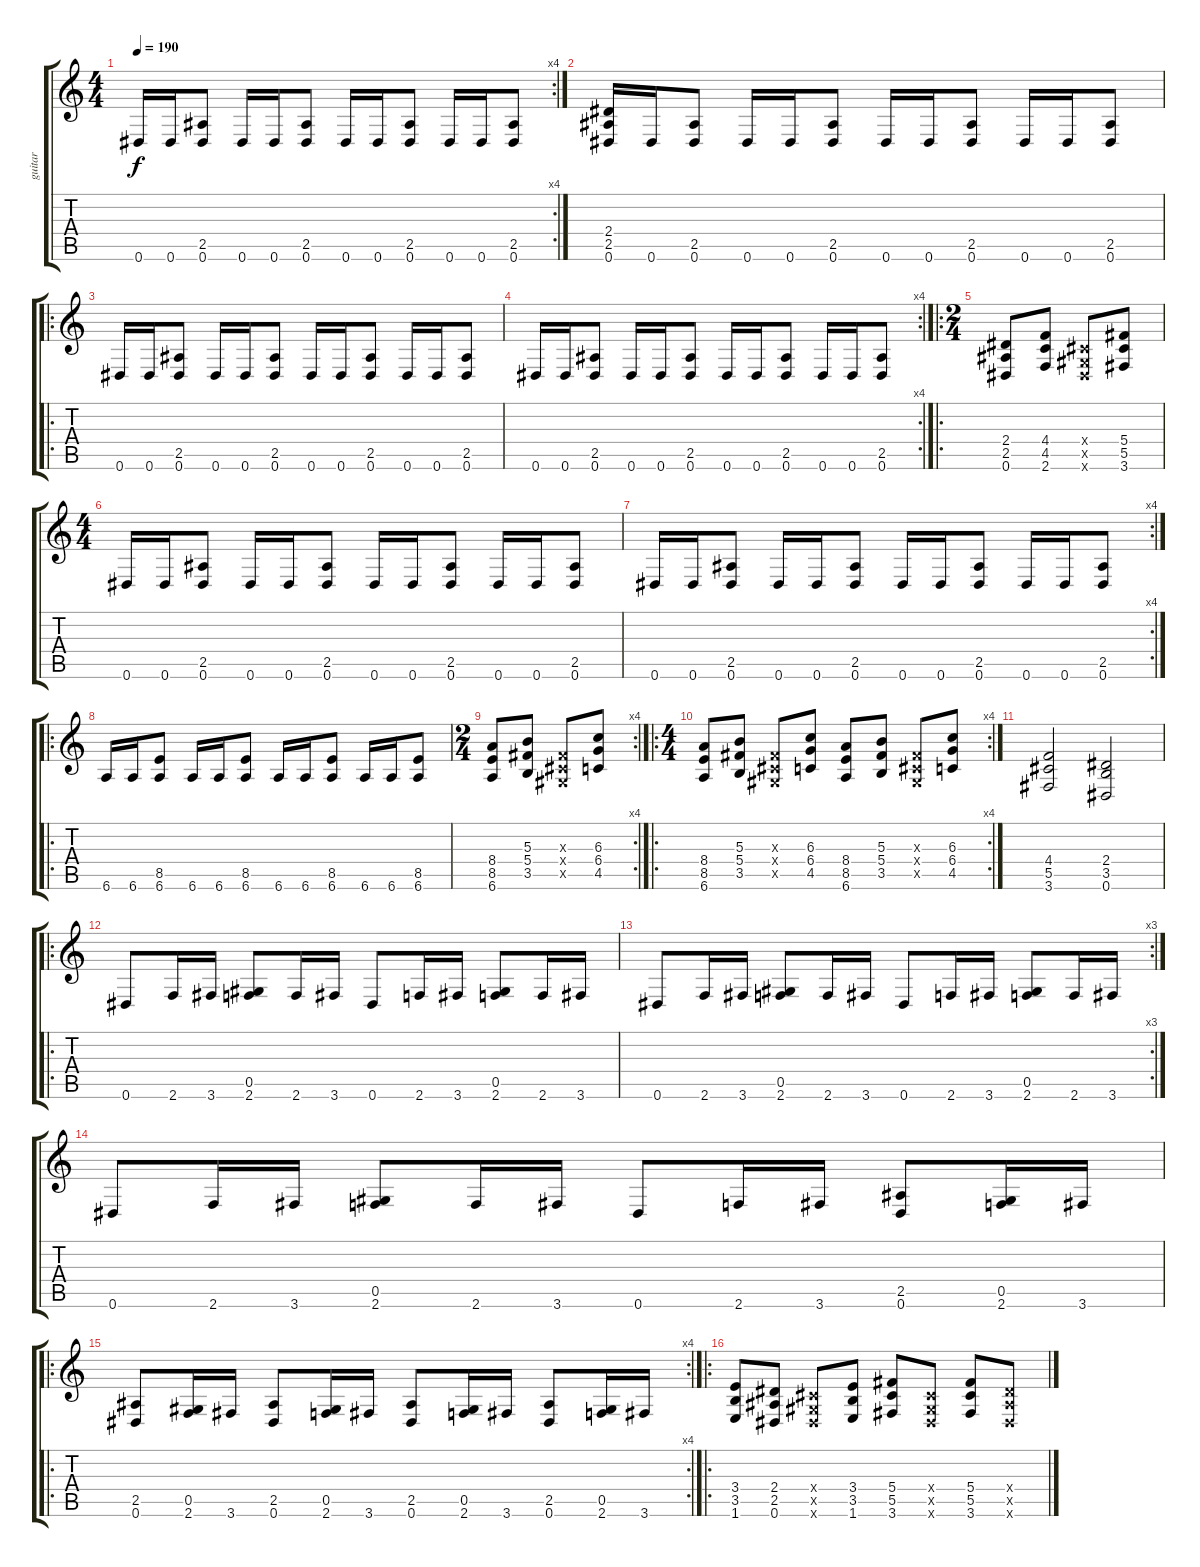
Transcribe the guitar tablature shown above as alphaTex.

\track ("guitar " "guitar ") {instrument overdrivenguitar}
\staff {score tabs}
\tuning (Eb4 Bb3 Gb3 Db3 Ab2 Eb2) {hide}
\rc 4
\ts (4 4)
\tempo 190
\clef g2
\ks c
0.6.16{dy f} 0.6.16 (2.5 0.6).8 0.6.16 0.6.16 (2.5 0.6).8 0.6.16 0.6.16 (2.5 0.6).8 0.6.16 0.6.16 (2.5 0.6).8 |
(2.4 2.5 0.6).16 0.6.16 (2.5 0.6).8 0.6.16 0.6.16 (2.5 0.6).8 0.6.16 0.6.16 (2.5 0.6).8 0.6.16 0.6.16 (2.5 0.6).8 |
\ro
0.6.16 0.6.16 (2.5 0.6).8 0.6.16 0.6.16 (2.5 0.6).8 0.6.16 0.6.16 (2.5 0.6).8 0.6.16 0.6.16 (2.5 0.6).8 |
\rc 4
0.6.16 0.6.16 (2.5 0.6).8 0.6.16 0.6.16 (2.5 0.6).8 0.6.16 0.6.16 (2.5 0.6).8 0.6.16 0.6.16 (2.5 0.6).8 |
\ro
\ts (2 4)
(2.4 2.5 0.6).8 (4.4 4.5 2.6).8 (0.4{x} 0.5{x} 0.6{x}).8 (5.4 5.5 3.6).8 |
\ts (4 4)
0.6.16 0.6.16 (2.5 0.6).8 0.6.16 0.6.16 (2.5 0.6).8 0.6.16 0.6.16 (2.5 0.6).8 0.6.16 0.6.16 (2.5 0.6).8 |
\rc 4
0.6.16 0.6.16 (2.5 0.6).8 0.6.16 0.6.16 (2.5 0.6).8 0.6.16 0.6.16 (2.5 0.6).8 0.6.16 0.6.16 (2.5 0.6).8 |
\ro
6.6.16 6.6.16 (8.5 6.6).8 6.6.16 6.6.16 (8.5 6.6).8 6.6.16 6.6.16 (8.5 6.6).8 6.6.16 6.6.16 (8.5 6.6).8 |
\rc 4
\ts (2 4)
(8.4 8.5 6.6).8 (5.3 5.4 3.5).8 (0.3{x} 0.4{x} 0.5{x}).8 (6.3 6.4 4.5).8 |
\ro
\rc 4
\ts (4 4)
(8.4 8.5 6.6).8 (5.3 5.4 3.5).8 (0.3{x} 0.4{x} 0.5{x}).8 (6.3 6.4 4.5).8 (8.4 8.5 6.6).8 (5.3 5.4 3.5).8 (0.3{x} 0.4{x} 0.5{x}).8 (6.3 6.4 4.5).8 |
(4.4 5.5 3.6).2 (2.4 3.5 0.6).2 |
\ro
0.6.8 2.6.16 3.6.16 (0.5 2.6).8 2.6.16 3.6.16 0.6.8 2.6.16 3.6.16 (0.5 2.6).8 2.6.16 3.6.16 |
\rc 3
0.6.8 2.6.16 3.6.16 (0.5 2.6).8 2.6.16 3.6.16 0.6.8 2.6.16 3.6.16 (0.5 2.6).8 2.6.16 3.6.16 |
0.6.8 2.6.16 3.6.16 (0.5 2.6).8 2.6.16 3.6.16 0.6.8 2.6.16 3.6.16 (2.5 0.6).8 (0.5 2.6).16 3.6.16 |
\ro
\rc 4
(2.5 0.6).8 (0.5 2.6).16 3.6.16 (2.5 0.6).8 (0.5 2.6).16 3.6.16 (2.5 0.6).8 (0.5 2.6).16 3.6.16 (2.5 0.6).8 (0.5 2.6).16 3.6.16 |
\ro
(3.4 3.5 1.6).8 (2.4 2.5 0.6).8 (0.4{x} 0.5{x} 0.6{x}).8 (3.4 3.5 1.6).8 (5.4 5.5 3.6).8 (0.4{x} 0.5{x} 0.6{x}).8 (5.4 5.5 3.6).8 (2.4{x} 2.5{x} 0.6{x}).8
